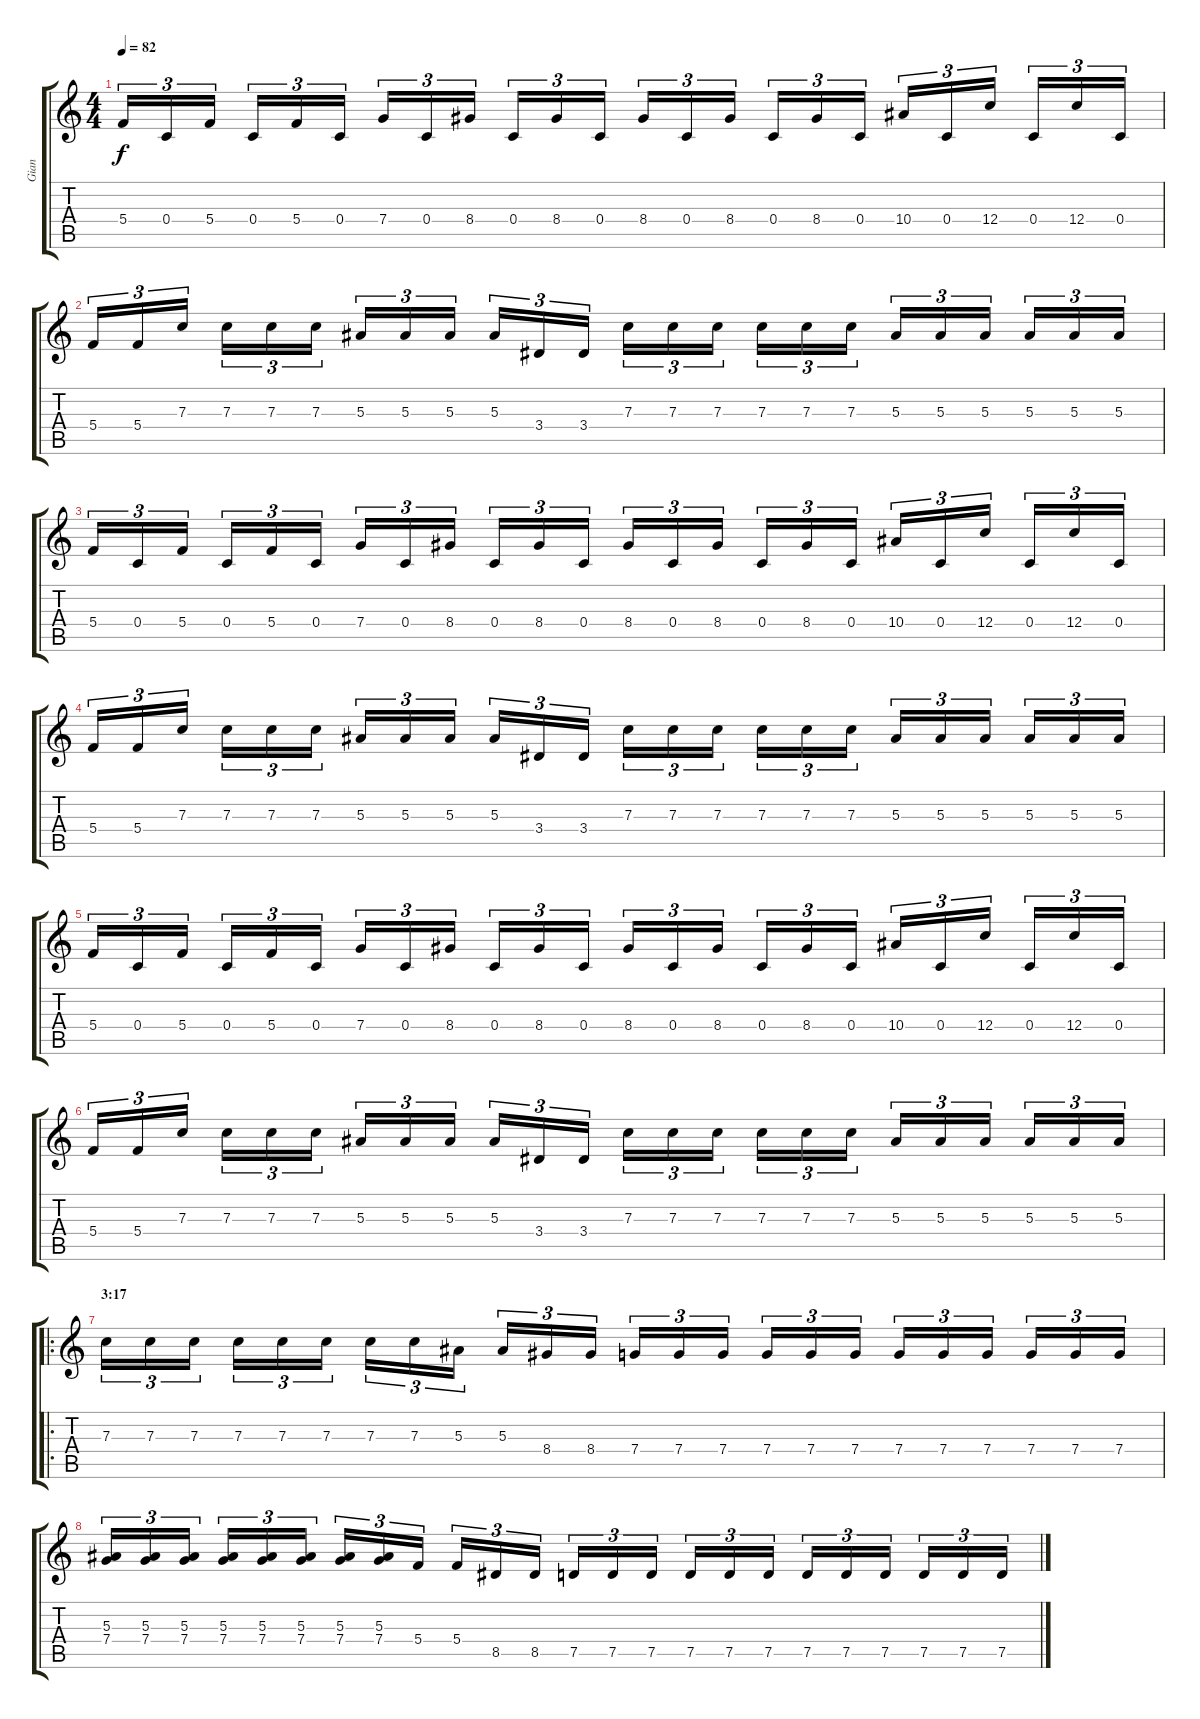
\track ("Gian" "Gian") {instrument distortionguitar}
\staff {score tabs}
\tuning (D4 A3 F3 C3 G2 D2) {hide}
\ts (4 4)
\tempo 82
\clef g2
\ks c
5.4.16{tu (3 2) dy f} 0.4.16{tu (3 2)} 5.4.16{tu (3 2)} 0.4.16{tu (3 2)} 5.4.16{tu (3 2)} 0.4.16{tu (3 2)} 7.4.16{tu (3 2)} 0.4.16{tu (3 2)} 8.4.16{tu (3 2)} 0.4.16{tu (3 2)} 8.4.16{tu (3 2)} 0.4.16{tu (3 2)} 8.4.16{tu (3 2)} 0.4.16{tu (3 2)} 8.4.16{tu (3 2)} 0.4.16{tu (3 2)} 8.4.16{tu (3 2)} 0.4.16{tu (3 2)} 10.4.16{tu (3 2)} 0.4.16{tu (3 2)} 12.4.16{tu (3 2)} 0.4.16{tu (3 2)} 12.4.16{tu (3 2)} 0.4.16{tu (3 2)} |
5.4.16{tu (3 2)} 5.4.16{tu (3 2)} 7.3.16{tu (3 2)} 7.3.16{tu (3 2)} 7.3.16{tu (3 2)} 7.3.16{tu (3 2)} 5.3.16{tu (3 2)} 5.3.16{tu (3 2)} 5.3.16{tu (3 2)} 5.3.16{tu (3 2)} 3.4.16{tu (3 2)} 3.4.16{tu (3 2)} 7.3.16{tu (3 2)} 7.3.16{tu (3 2)} 7.3.16{tu (3 2)} 7.3.16{tu (3 2)} 7.3.16{tu (3 2)} 7.3.16{tu (3 2)} 5.3.16{tu (3 2)} 5.3.16{tu (3 2)} 5.3.16{tu (3 2)} 5.3.16{tu (3 2)} 5.3.16{tu (3 2)} 5.3.16{tu (3 2)} |
5.4.16{tu (3 2)} 0.4.16{tu (3 2)} 5.4.16{tu (3 2)} 0.4.16{tu (3 2)} 5.4.16{tu (3 2)} 0.4.16{tu (3 2)} 7.4.16{tu (3 2)} 0.4.16{tu (3 2)} 8.4.16{tu (3 2)} 0.4.16{tu (3 2)} 8.4.16{tu (3 2)} 0.4.16{tu (3 2)} 8.4.16{tu (3 2)} 0.4.16{tu (3 2)} 8.4.16{tu (3 2)} 0.4.16{tu (3 2)} 8.4.16{tu (3 2)} 0.4.16{tu (3 2)} 10.4.16{tu (3 2)} 0.4.16{tu (3 2)} 12.4.16{tu (3 2)} 0.4.16{tu (3 2)} 12.4.16{tu (3 2)} 0.4.16{tu (3 2)} |
5.4.16{tu (3 2)} 5.4.16{tu (3 2)} 7.3.16{tu (3 2)} 7.3.16{tu (3 2)} 7.3.16{tu (3 2)} 7.3.16{tu (3 2)} 5.3.16{tu (3 2)} 5.3.16{tu (3 2)} 5.3.16{tu (3 2)} 5.3.16{tu (3 2)} 3.4.16{tu (3 2)} 3.4.16{tu (3 2)} 7.3.16{tu (3 2)} 7.3.16{tu (3 2)} 7.3.16{tu (3 2)} 7.3.16{tu (3 2)} 7.3.16{tu (3 2)} 7.3.16{tu (3 2)} 5.3.16{tu (3 2)} 5.3.16{tu (3 2)} 5.3.16{tu (3 2)} 5.3.16{tu (3 2)} 5.3.16{tu (3 2)} 5.3.16{tu (3 2)} |
5.4.16{tu (3 2)} 0.4.16{tu (3 2)} 5.4.16{tu (3 2)} 0.4.16{tu (3 2)} 5.4.16{tu (3 2)} 0.4.16{tu (3 2)} 7.4.16{tu (3 2)} 0.4.16{tu (3 2)} 8.4.16{tu (3 2)} 0.4.16{tu (3 2)} 8.4.16{tu (3 2)} 0.4.16{tu (3 2)} 8.4.16{tu (3 2)} 0.4.16{tu (3 2)} 8.4.16{tu (3 2)} 0.4.16{tu (3 2)} 8.4.16{tu (3 2)} 0.4.16{tu (3 2)} 10.4.16{tu (3 2)} 0.4.16{tu (3 2)} 12.4.16{tu (3 2)} 0.4.16{tu (3 2)} 12.4.16{tu (3 2)} 0.4.16{tu (3 2)} |
5.4.16{tu (3 2)} 5.4.16{tu (3 2)} 7.3.16{tu (3 2)} 7.3.16{tu (3 2)} 7.3.16{tu (3 2)} 7.3.16{tu (3 2)} 5.3.16{tu (3 2)} 5.3.16{tu (3 2)} 5.3.16{tu (3 2)} 5.3.16{tu (3 2)} 3.4.16{tu (3 2)} 3.4.16{tu (3 2)} 7.3.16{tu (3 2)} 7.3.16{tu (3 2)} 7.3.16{tu (3 2)} 7.3.16{tu (3 2)} 7.3.16{tu (3 2)} 7.3.16{tu (3 2)} 5.3.16{tu (3 2)} 5.3.16{tu (3 2)} 5.3.16{tu (3 2)} 5.3.16{tu (3 2)} 5.3.16{tu (3 2)} 5.3.16{tu (3 2)} |
\ro
\section ("" "3:17")
7.3.16{tu (3 2)} 7.3.16{tu (3 2)} 7.3.16{tu (3 2)} 7.3.16{tu (3 2)} 7.3.16{tu (3 2)} 7.3.16{tu (3 2)} 7.3.16{tu (3 2)} 7.3.16{tu (3 2)} 5.3.16{tu (3 2)} 5.3.16{tu (3 2)} 8.4.16{tu (3 2)} 8.4.16{tu (3 2)} 7.4.16{tu (3 2)} 7.4.16{tu (3 2)} 7.4.16{tu (3 2)} 7.4.16{tu (3 2)} 7.4.16{tu (3 2)} 7.4.16{tu (3 2)} 7.4.16{tu (3 2)} 7.4.16{tu (3 2)} 7.4.16{tu (3 2)} 7.4.16{tu (3 2)} 7.4.16{tu (3 2)} 7.4.16{tu (3 2)} |
(5.3 7.4).16{tu (3 2)} (5.3 7.4).16{tu (3 2)} (5.3 7.4).16{tu (3 2)} (5.3 7.4).16{tu (3 2)} (5.3 7.4).16{tu (3 2)} (5.3 7.4).16{tu (3 2)} (5.3 7.4).16{tu (3 2)} (5.3 7.4).16{tu (3 2)} 5.4.16{tu (3 2)} 5.4.16{tu (3 2)} 8.5.16{tu (3 2)} 8.5.16{tu (3 2)} 7.5.16{tu (3 2)} 7.5.16{tu (3 2)} 7.5.16{tu (3 2)} 7.5.16{tu (3 2)} 7.5.16{tu (3 2)} 7.5.16{tu (3 2)} 7.5.16{tu (3 2)} 7.5.16{tu (3 2)} 7.5.16{tu (3 2)} 7.5.16{tu (3 2)} 7.5.16{tu (3 2)} 7.5.16{tu (3 2)}
